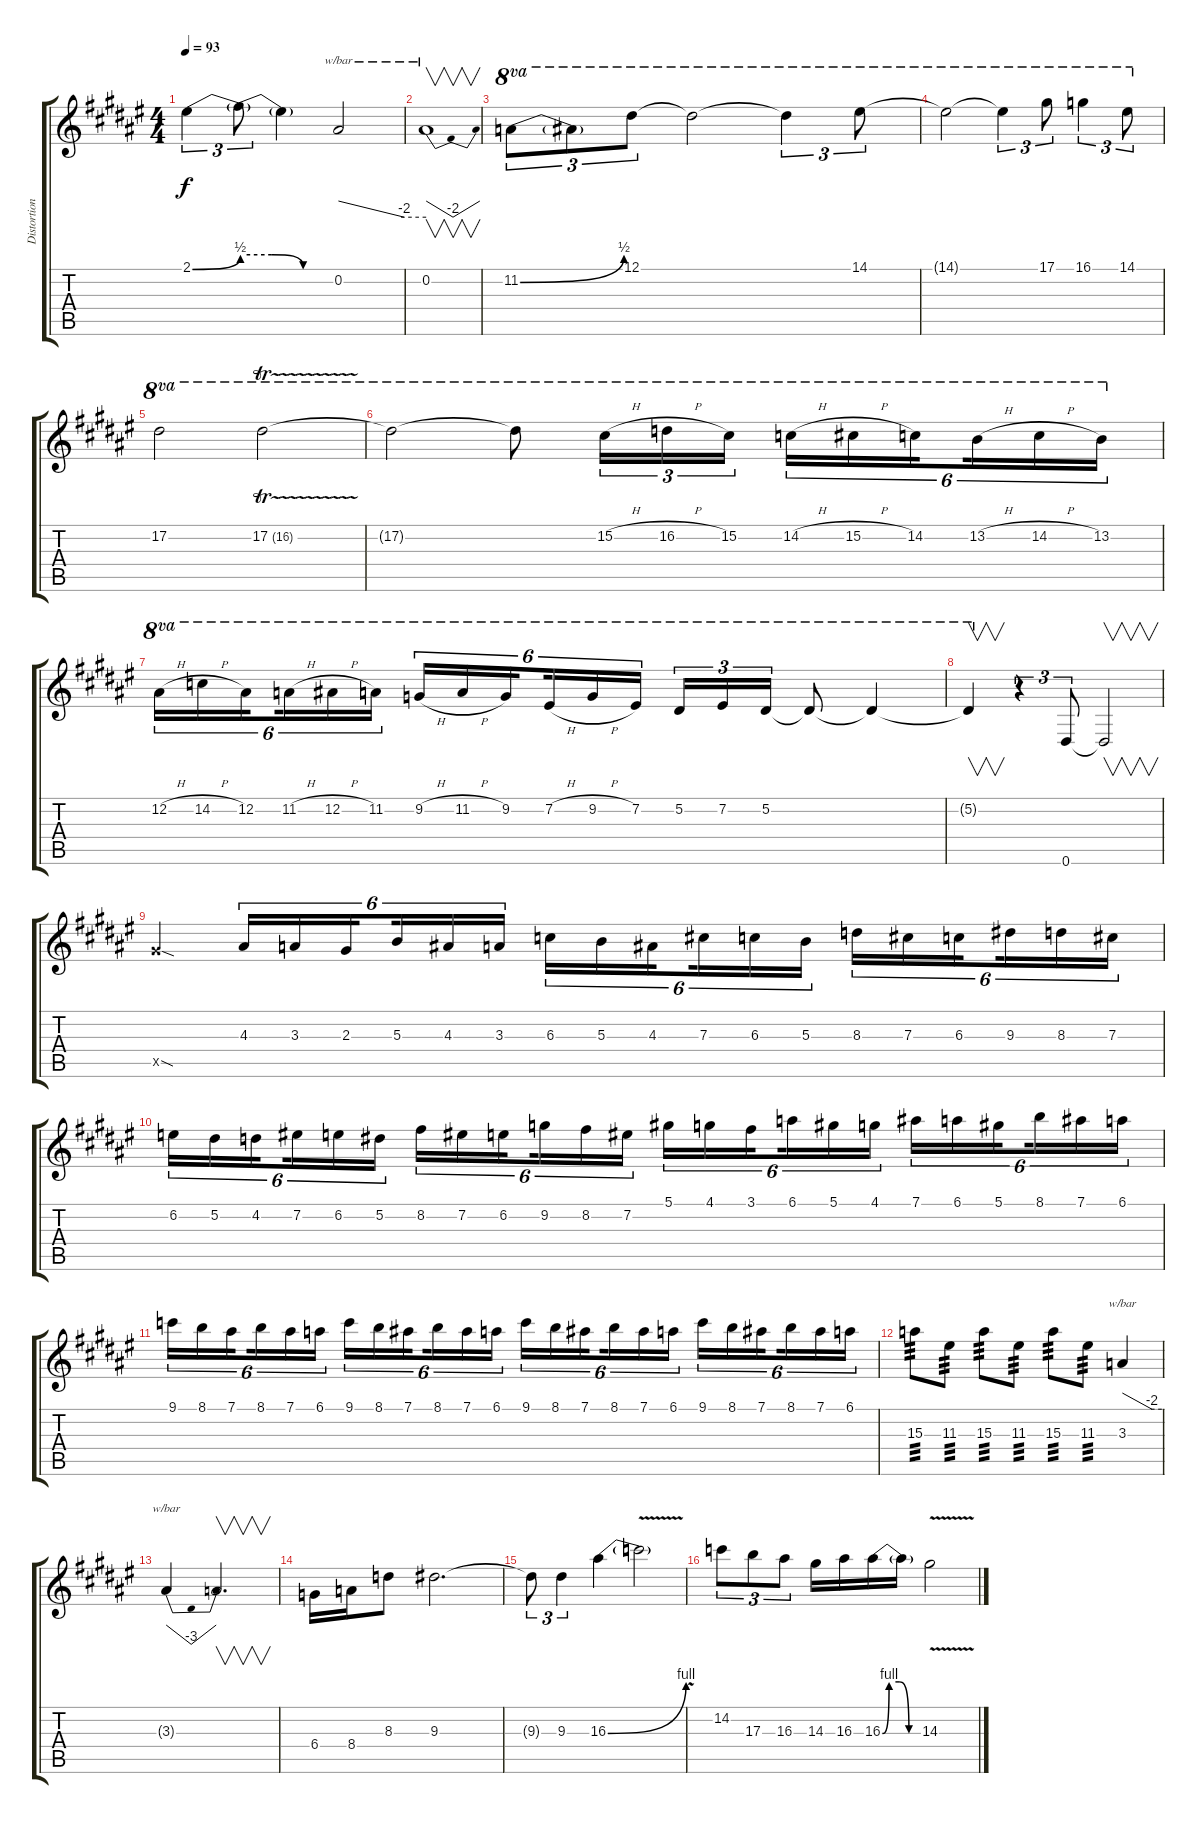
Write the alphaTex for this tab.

\track ("Distortion" "Distortion") {instrument distortionguitar}
\staff {score tabs}
\tuning (Eb4 Bb3 Gb3 Db3 Ab2 Eb2) {hide}
\ts (4 4)
\tempo 93
\clef g2
\ks d#minor
2.1{be (bend 0 0 60 2)}.4{tu (3 2) dy f} 2.1{be (custom 0 2 20 2 40 0 60 0) t}.8{tu (3 2)} 2.1{t}.4 0.2.2{tbe (custom default 0 0 45 -8 60 -8)} |
0.2.1{v tbe (dip default 0 0 30 -8 60 0)} |
11.2{be (bend 0 0 60 2)}.8{tu (3 2) ot 8va} 11.2{t}.8{tu (3 2) ot 8va} 12.1.8{tu (3 2) ot 8va} 12.1{t}.2{ot 8va} 12.1{t}.4{tu (3 2) ot 8va} 14.1.8{tu (3 2) ot 8va} |
14.1{t}.2{ot 8va} 14.1{t}.4{tu (3 2) ot 8va} 17.1.8{tu (3 2) ot 8va} 16.1.4{tu (3 2) ot 8va} 14.1.8{tu (3 2) ot 8va} |
17.2.2{ot 8va} 17.2{tr (16 32)}.2{ot 8va} |
17.2{t}.2{ot 8va} 17.2{t}.8{ot 8va} 15.2{h}.16{tu (3 2) ot 8va} 16.2{h}.16{tu (3 2) ot 8va} 15.2.16{tu (3 2) ot 8va} 14.2{h}.16{tu (6 4) ot 8va} 15.2{h}.16{tu (6 4) ot 8va} 14.2.16{tu (6 4) ot 8va beam splitsecondary} 13.2{h}.16{tu (6 4) ot 8va} 14.2{h}.16{tu (6 4) ot 8va} 13.2.16{tu (6 4) ot 8va} |
12.2{h}.16{tu (6 4) ot 8va} 14.2{h}.16{tu (6 4) ot 8va} 12.2.16{tu (6 4) ot 8va beam splitsecondary} 11.2{h}.16{tu (6 4) ot 8va} 12.2{h}.16{tu (6 4) ot 8va} 11.2.16{tu (6 4) ot 8va} 9.2{h}.16{tu (6 4) ot 8va} 11.2{h}.16{tu (6 4) ot 8va} 9.2.16{tu (6 4) ot 8va beam splitsecondary} 7.2{h}.16{tu (6 4) ot 8va} 9.2{h}.16{tu (6 4) ot 8va} 7.2.16{tu (6 4) ot 8va} 5.2.16{tu (3 2) ot 8va} 7.2.16{tu (3 2) ot 8va} 5.2.16{tu (3 2) ot 8va} 5.2{t}.8{ot 8va} 5.2{t}.4{ot 8va} |
5.2{t}.4{v ot 8va} r.4{tu (3 2)} 0.6.8{tu (3 2)} 0.6{t}.2{v} |
12.5{sod x}.4 4.3.16{tu (6 4)} 3.3.16{tu (6 4)} 2.3.16{tu (6 4) beam splitsecondary} 5.3.16{tu (6 4)} 4.3.16{tu (6 4)} 3.3.16{tu (6 4)} 6.3.16{tu (6 4)} 5.3.16{tu (6 4)} 4.3.16{tu (6 4) beam splitsecondary} 7.3.16{tu (6 4)} 6.3.16{tu (6 4)} 5.3.16{tu (6 4)} 8.3.16{tu (6 4)} 7.3.16{tu (6 4)} 6.3.16{tu (6 4) beam splitsecondary} 9.3.16{tu (6 4)} 8.3.16{tu (6 4)} 7.3.16{tu (6 4)} |
6.2.16{tu (6 4)} 5.2.16{tu (6 4)} 4.2.16{tu (6 4) beam splitsecondary} 7.2.16{tu (6 4)} 6.2.16{tu (6 4)} 5.2.16{tu (6 4)} 8.2.16{tu (6 4)} 7.2.16{tu (6 4)} 6.2.16{tu (6 4) beam splitsecondary} 9.2.16{tu (6 4)} 8.2.16{tu (6 4)} 7.2.16{tu (6 4)} 5.1.16{tu (6 4)} 4.1.16{tu (6 4)} 3.1.16{tu (6 4) beam splitsecondary} 6.1.16{tu (6 4)} 5.1.16{tu (6 4)} 4.1.16{tu (6 4)} 7.1.16{tu (6 4)} 6.1.16{tu (6 4)} 5.1.16{tu (6 4) beam splitsecondary} 8.1.16{tu (6 4)} 7.1.16{tu (6 4)} 6.1.16{tu (6 4)} |
9.1.16{tu (6 4)} 8.1.16{tu (6 4)} 7.1.16{tu (6 4) beam splitsecondary} 8.1.16{tu (6 4)} 7.1.16{tu (6 4)} 6.1.16{tu (6 4)} 9.1.16{tu (6 4)} 8.1.16{tu (6 4)} 7.1.16{tu (6 4) beam splitsecondary} 8.1.16{tu (6 4)} 7.1.16{tu (6 4)} 6.1.16{tu (6 4)} 9.1.16{tu (6 4)} 8.1.16{tu (6 4)} 7.1.16{tu (6 4) beam splitsecondary} 8.1.16{tu (6 4)} 7.1.16{tu (6 4)} 6.1.16{tu (6 4)} 9.1.16{tu (6 4)} 8.1.16{tu (6 4)} 7.1.16{tu (6 4) beam splitsecondary} 8.1.16{tu (6 4)} 7.1.16{tu (6 4)} 6.1.16{tu (6 4)} |
15.3.8{tp 3} 11.3.8{tp 3} 15.3.8{tp 3} 11.3.8{tp 3} 15.3.8{tp 3} 11.3.8{tp 3} 3.3.4{tbe (custom default 0 0 45 -8 60 -8)} |
3.3{t}.4{tbe (dip default 0 0 30 -12 60 0)} 3.3{t}.2{v d} |
6.4.16 8.4.16 8.3.8 9.3.2{d} |
9.3{t}.8{tu (3 2)} 9.3.4{tu (3 2)} 16.3{be (bend 0 0 60 4)}.4 16.3{v t}.2 |
14.2.8{tu (3 2)} 17.3.8{tu (3 2)} 16.3.8{tu (3 2)} 14.3.16 16.3.16 16.3{be (custom 0 0 10 4 25 4 40 0 60 0)}.16 16.3{t}.16 14.3{v}.2
